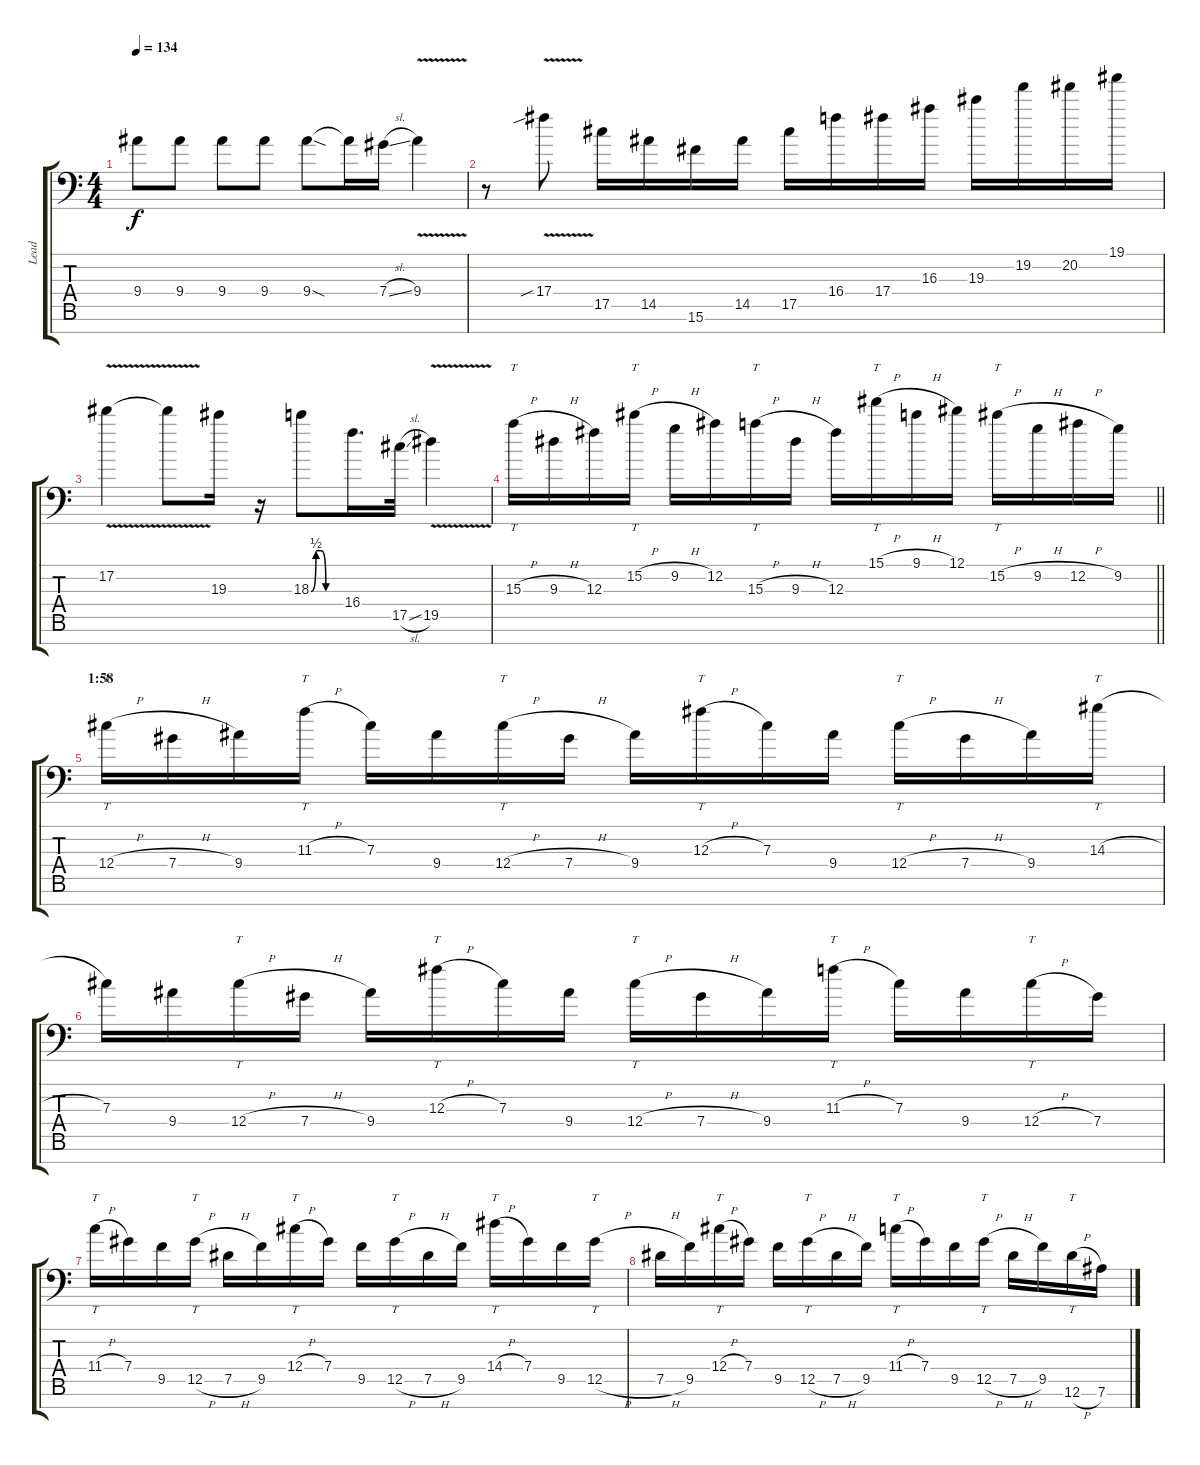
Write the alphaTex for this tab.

\track ("Lead" "Lead") {instrument distortionguitar}
\staff {score tabs}
\tuning (Eb4 Bb3 Gb3 Db3 Ab2 Eb2 Ab1) {hide}
\ts (4 4)
\tempo 134
\clef f4
\ks c
9.4.8{dy f} 9.4.8 9.4.8 9.4.8 9.4{sod}.8 9.4{t}.16 7.4{sl}.16 9.4{v}.4 |
r.8 17.4{v sib}.8 17.5.16 14.5.16 15.6.16 14.5.16 17.5.16 16.4.16 17.4.16 16.3.16 19.3.16 19.2.16 20.2.16 19.1.16 |
17.2{v}.4 17.2{t}.8 19.3.16 r.16 18.3{be (custom 0 0 10 2 20 2 30 0 60 0)}.8 16.4.16{d} 17.5{sl}.32 19.5{v}.4 |
\barLineRight lightlight
15.3{h}.16{tt} 9.3{h}.16 12.3.16 15.2{h}.16{tt} 9.2{h}.16 12.2.16 15.3{h}.16{tt} 9.3{h}.16 12.3.16 15.1{h}.16{tt} 9.1{h}.16 12.1.16 15.2{h}.16{tt} 9.2{h}.16 12.2{h}.16 9.2.16 |
\section ("" "1:58")
12.4{h}.16{tt} 7.4{h}.16 9.4.16 11.3{h}.16{tt} 7.3.16 9.4.16 12.4{h}.16{tt} 7.4{h}.16 9.4.16 12.3{h}.16{tt} 7.3.16 9.4.16 12.4{h}.16{tt} 7.4{h}.16 9.4.16 14.3{h}.16{tt} |
7.3.16 9.4.16 12.4{h}.16{tt} 7.4{h}.16 9.4.16 12.3{h}.16{tt} 7.3.16 9.4.16 12.4{h}.16{tt} 7.4{h}.16 9.4.16 11.3{h}.16{tt} 7.3.16 9.4.16 12.4{h}.16{tt} 7.4.16 |
11.4{h}.16{tt} 7.4.16 9.5.16 12.5{h}.16{tt} 7.5{h}.16 9.5.16 12.4{h}.16{tt} 7.4.16 9.5.16 12.5{h}.16{tt} 7.5{h}.16 9.5.16 14.4{h}.16{tt} 7.4.16 9.5.16 12.5{h}.16{tt} |
7.5{h}.16 9.5.16 12.4{h}.16{tt} 7.4.16 9.5.16 12.5{h}.16{tt} 7.5{h}.16 9.5.16 11.4{h}.16{tt} 7.4.16 9.5.16 12.5{h}.16{tt} 7.5{h}.16 9.5.16 12.6{h}.16{tt} 7.6.16
